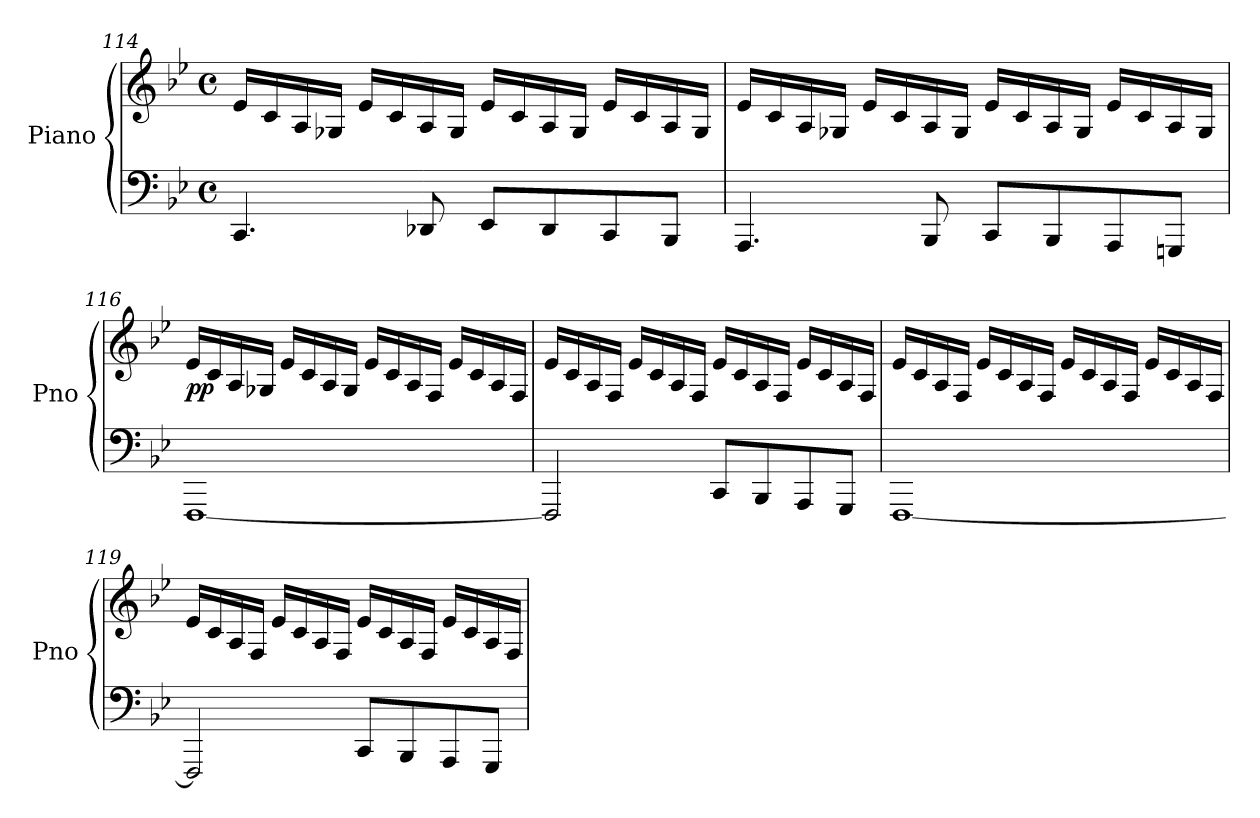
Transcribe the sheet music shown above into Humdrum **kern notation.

**kern	**kern	**dynam
*part1	*part1	*part1
*staff2	*staff1	*staff1/2
*I"Piano	*	*
*I'Pno	*	*
*clefF4	*clefG2	*
*k[b-e-]	*k[b-e-]	*
*M4/4	*M4/4	*
*met(c)	*met(c)	*
=114	=114	=114
4.CC/	16e-/LL	.
.	16c/	.
.	16A/	.
.	16G-X/JJ	.
.	16e-/LL	.
.	16c/	.
8DD-X/	16A/	.
.	16G-/JJ	.
8EE-/L	16e-/LL	.
.	16c/	.
8DD-/	16A/	.
.	16G-/JJ	.
8CC/	16e-/LL	.
.	16c/	.
8BBB-/J	16A/	.
.	16G-/JJ	.
!!LO:LB:g=z
=115	=115	=115
4.AAA/	16e-/LL	.
.	16c/	.
.	16A/	.
.	16G-X/JJ	.
.	16e-/LL	.
.	16c/	.
8BBB-/	16A/	.
.	16G-/JJ	.
8CC/L	16e-/LL	.
.	16c/	.
8BBB-/	16A/	.
.	16G-/JJ	.
8AAA/	16e-/LL	.
.	16c/	.
8GGGn/J	16A/	.
.	16G-/JJ	.
!!LO:LB:g=z
=116	=116	=116
!	!	!LO:DY:b
[1FFF	16e-/LL	pp
.	16c/	.
.	16A/	.
.	16G-X/JJ	.
.	16e-/LL	.
.	16c/	.
.	16A/	.
.	16G-/JJ	.
.	16e-/LL	.
.	16c/	.
.	16A/	.
.	16F/JJ	.
.	16e-/LL	.
.	16c/	.
.	16A/	.
.	16F/JJ	.
=117	=117	=117
2FFF/]	16e-/LL	.
.	16c/	.
.	16A/	.
.	16F/JJ	.
.	16e-/LL	.
.	16c/	.
.	16A/	.
.	16F/JJ	.
8CC/L	16e-/LL	.
.	16c/	.
8BBB-/	16A/	.
.	16F/JJ	.
8AAA/	16e-/LL	.
.	16c/	.
8GGG/J	16A/	.
.	16F/JJ	.
!!LO:LB:g=z
=118	=118	=118
[1FFF	16e-/LL	.
.	16c/	.
.	16A/	.
.	16F/JJ	.
.	16e-/LL	.
.	16c/	.
.	16A/	.
.	16F/JJ	.
.	16e-/LL	.
.	16c/	.
.	16A/	.
.	16F/JJ	.
.	16e-/LL	.
.	16c/	.
.	16A/	.
.	16F/JJ	.
!!LO:LB:g=z
=119	=119	=119
2FFF/]	16e-/LL	.
.	16c/	.
.	16A/	.
.	16F/JJ	.
.	16e-/LL	.
.	16c/	.
.	16A/	.
.	16F/JJ	.
8CC/L	16e-/LL	.
.	16c/	.
8BBB-/	16A/	.
.	16F/JJ	.
8AAA/	16e-/LL	.
.	16c/	.
8GGG/J	16A/	.
.	16F/JJ	.
=	=	=
*-	*-	*-
